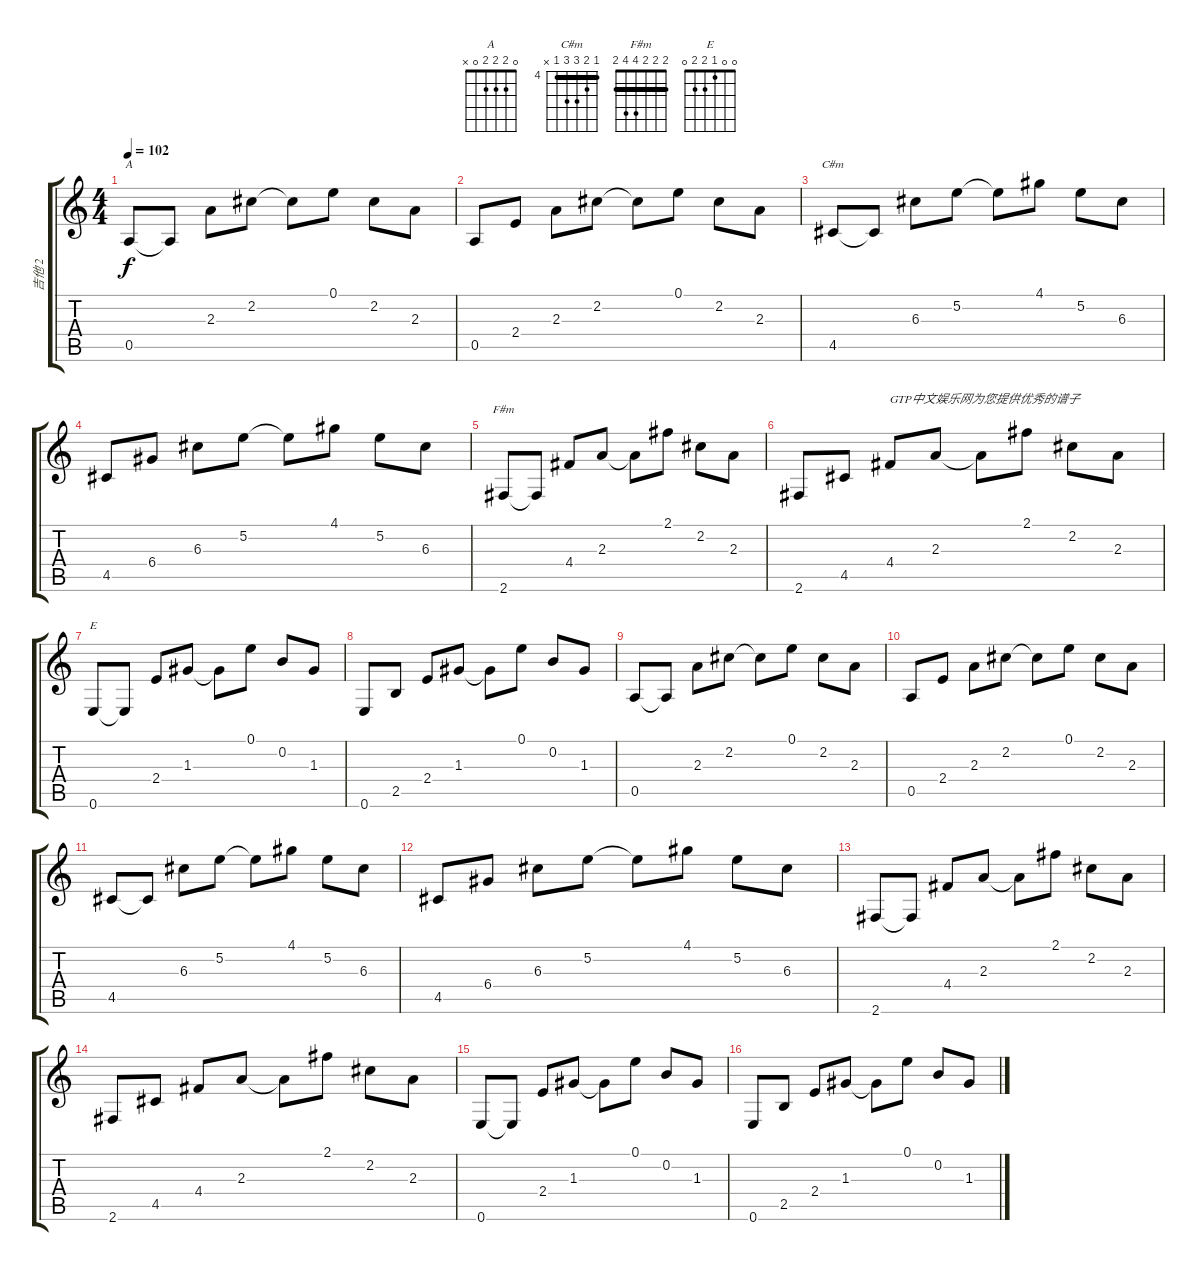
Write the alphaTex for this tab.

\track ("吉他 2" "吉他 2") {instrument acousticguitarsteel}
\staff {score tabs}
\tuning (E4 B3 G3 D3 A2 E2) {hide}
\chord ("A" 0 2 2 2 0 x)
\chord ("C#m" 4 5 6 6 4 x) {firstfret 4 barre 4}
\chord ("F#m" 2 2 2 4 4 2) {barre 2}
\chord ("E" 0 0 1 2 2 0)
\ts (4 4)
\tempo 102
\clef g2
\ks c
0.5.8{ch "A" dy f} 0.5{t}.8 2.3.8 2.2.8 2.2{t}.8 0.1.8 2.2.8 2.3.8 |
0.5.8 2.4.8 2.3.8 2.2.8 2.2{t}.8 0.1.8 2.2.8 2.3.8 |
4.5.8{ch "C#m"} 4.5{t}.8 6.3.8 5.2.8 5.2{t}.8 4.1.8 5.2.8 6.3.8 |
4.5.8 6.4.8 6.3.8 5.2.8 5.2{t}.8 4.1.8 5.2.8 6.3.8 |
2.6.8{ch "F#m"} 2.6{t}.8 4.4.8 2.3.8 2.3{t}.8 2.1.8 2.2.8 2.3.8 |
2.6.8 4.5.8 4.4.8{txt "GTP中文娱乐网为您提供优秀的谱子"} 2.3.8 2.3{t}.8 2.1.8 2.2.8 2.3.8 |
0.6.8{ch "E"} 0.6{t}.8 2.4.8 1.3.8 1.3{t}.8 0.1.8 0.2.8 1.3.8 |
0.6.8 2.5.8 2.4.8 1.3.8 1.3{t}.8 0.1.8 0.2.8 1.3.8 |
0.5.8 0.5{t}.8 2.3.8 2.2.8 2.2{t}.8 0.1.8 2.2.8 2.3.8 |
0.5.8 2.4.8 2.3.8 2.2.8 2.2{t}.8 0.1.8 2.2.8 2.3.8 |
4.5.8 4.5{t}.8 6.3.8 5.2.8 5.2{t}.8 4.1.8 5.2.8 6.3.8 |
4.5.8 6.4.8 6.3.8 5.2.8 5.2{t}.8 4.1.8 5.2.8 6.3.8 |
2.6.8 2.6{t}.8 4.4.8 2.3.8 2.3{t}.8 2.1.8 2.2.8 2.3.8 |
2.6.8 4.5.8 4.4.8 2.3.8 2.3{t}.8 2.1.8 2.2.8 2.3.8 |
0.6.8 0.6{t}.8 2.4.8 1.3.8 1.3{t}.8 0.1.8 0.2.8 1.3.8 |
0.6.8 2.5.8 2.4.8 1.3.8 1.3{t}.8 0.1.8 0.2.8 1.3.8
